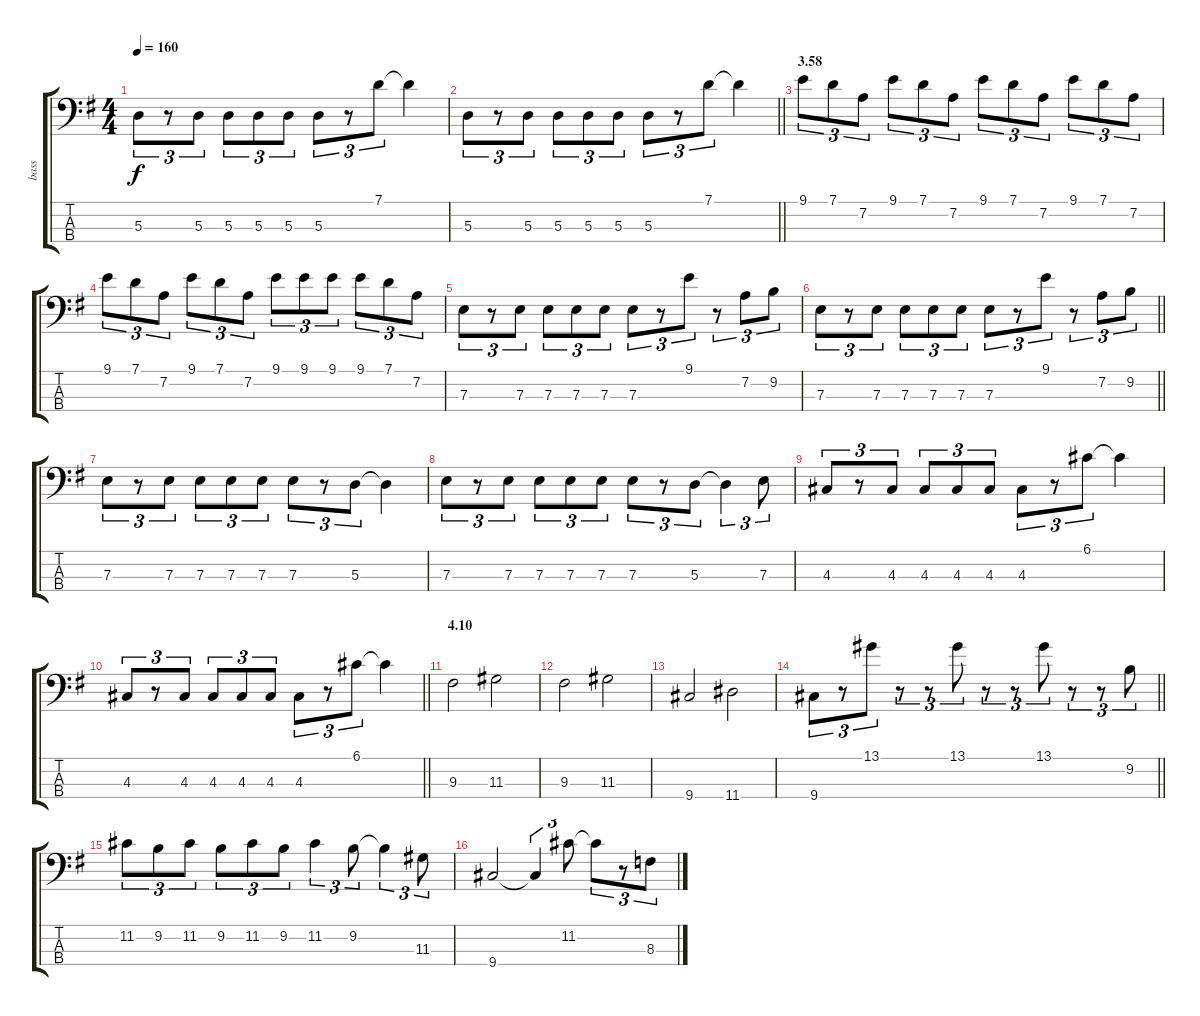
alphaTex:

\track ("bass" "bass") {instrument electricbassfinger}
\staff {score tabs}
\tuning (G2 D2 A1 E1) {hide}
\ts (4 4)
\tempo 160
\clef f4
\ks g
5.3.8{tu (3 2) dy f} r.8{tu (3 2)} 5.3.8{tu (3 2)} 5.3.8{tu (3 2)} 5.3.8{tu (3 2)} 5.3.8{tu (3 2)} 5.3.8{tu (3 2)} r.8{tu (3 2)} 7.1.8{tu (3 2)} 7.1{t}.4 |
\barLineRight lightlight
5.3.8{tu (3 2)} r.8{tu (3 2)} 5.3.8{tu (3 2)} 5.3.8{tu (3 2)} 5.3.8{tu (3 2)} 5.3.8{tu (3 2)} 5.3.8{tu (3 2)} r.8{tu (3 2)} 7.1.8{tu (3 2)} 7.1{t}.4 |
\section ("" "3.58")
9.1.8{tu (3 2)} 7.1.8{tu (3 2)} 7.2.8{tu (3 2)} 9.1.8{tu (3 2)} 7.1.8{tu (3 2)} 7.2.8{tu (3 2)} 9.1.8{tu (3 2)} 7.1.8{tu (3 2)} 7.2.8{tu (3 2)} 9.1.8{tu (3 2)} 7.1.8{tu (3 2)} 7.2.8{tu (3 2)} |
9.1.8{tu (3 2)} 7.1.8{tu (3 2)} 7.2.8{tu (3 2)} 9.1.8{tu (3 2)} 7.1.8{tu (3 2)} 7.2.8{tu (3 2)} 9.1.8{tu (3 2)} 9.1.8{tu (3 2)} 9.1.8{tu (3 2)} 9.1.8{tu (3 2)} 7.1.8{tu (3 2)} 7.2.8{tu (3 2)} |
7.3.8{tu (3 2)} r.8{tu (3 2)} 7.3.8{tu (3 2)} 7.3.8{tu (3 2)} 7.3.8{tu (3 2)} 7.3.8{tu (3 2)} 7.3.8{tu (3 2)} r.8{tu (3 2)} 9.1.8{tu (3 2)} r.8{tu (3 2)} 7.2.8{tu (3 2)} 9.2.8{tu (3 2)} |
\barLineRight lightlight
7.3.8{tu (3 2)} r.8{tu (3 2)} 7.3.8{tu (3 2)} 7.3.8{tu (3 2)} 7.3.8{tu (3 2)} 7.3.8{tu (3 2)} 7.3.8{tu (3 2)} r.8{tu (3 2)} 9.1.8{tu (3 2)} r.8{tu (3 2)} 7.2.8{tu (3 2)} 9.2.8{tu (3 2)} |
7.3.8{tu (3 2)} r.8{tu (3 2)} 7.3.8{tu (3 2)} 7.3.8{tu (3 2)} 7.3.8{tu (3 2)} 7.3.8{tu (3 2)} 7.3.8{tu (3 2)} r.8{tu (3 2)} 5.3.8{tu (3 2)} 5.3{t}.4 |
7.3.8{tu (3 2)} r.8{tu (3 2)} 7.3.8{tu (3 2)} 7.3.8{tu (3 2)} 7.3.8{tu (3 2)} 7.3.8{tu (3 2)} 7.3.8{tu (3 2)} r.8{tu (3 2)} 5.3.8{tu (3 2)} 5.3{t}.4{tu (3 2)} 7.3.8{tu (3 2)} |
4.3.8{tu (3 2)} r.8{tu (3 2)} 4.3.8{tu (3 2)} 4.3.8{tu (3 2)} 4.3.8{tu (3 2)} 4.3.8{tu (3 2)} 4.3.8{tu (3 2)} r.8{tu (3 2)} 6.1.8{tu (3 2)} 6.1{t}.4 |
\barLineRight lightlight
4.3.8{tu (3 2)} r.8{tu (3 2)} 4.3.8{tu (3 2)} 4.3.8{tu (3 2)} 4.3.8{tu (3 2)} 4.3.8{tu (3 2)} 4.3.8{tu (3 2)} r.8{tu (3 2)} 6.1.8{tu (3 2)} 6.1{t}.4 |
\section ("" "4.10")
9.3.2 11.3.2 |
9.3.2 11.3.2 |
9.4.2 11.4.2 |
\barLineRight lightlight
9.4.8{tu (3 2)} r.8{tu (3 2)} 13.1.8{tu (3 2)} r.8{tu (3 2)} r.8{tu (3 2)} 13.1.8{tu (3 2)} r.8{tu (3 2)} r.8{tu (3 2)} 13.1.8{tu (3 2)} r.8{tu (3 2)} r.8{tu (3 2)} 9.2.8{tu (3 2)} |
11.2.8{tu (3 2)} 9.2.8{tu (3 2)} 11.2.8{tu (3 2)} 9.2.8{tu (3 2)} 11.2.8{tu (3 2)} 9.2.8{tu (3 2)} 11.2.4{tu (3 2)} 9.2.8{tu (3 2)} 9.2{t}.4{tu (3 2)} 11.3.8{tu (3 2)} |
9.4.2 9.4{t}.4{tu (3 2)} 11.2.8{tu (3 2)} 11.2{t}.8{tu (3 2)} r.8{tu (3 2)} 8.3.8{tu (3 2)}
